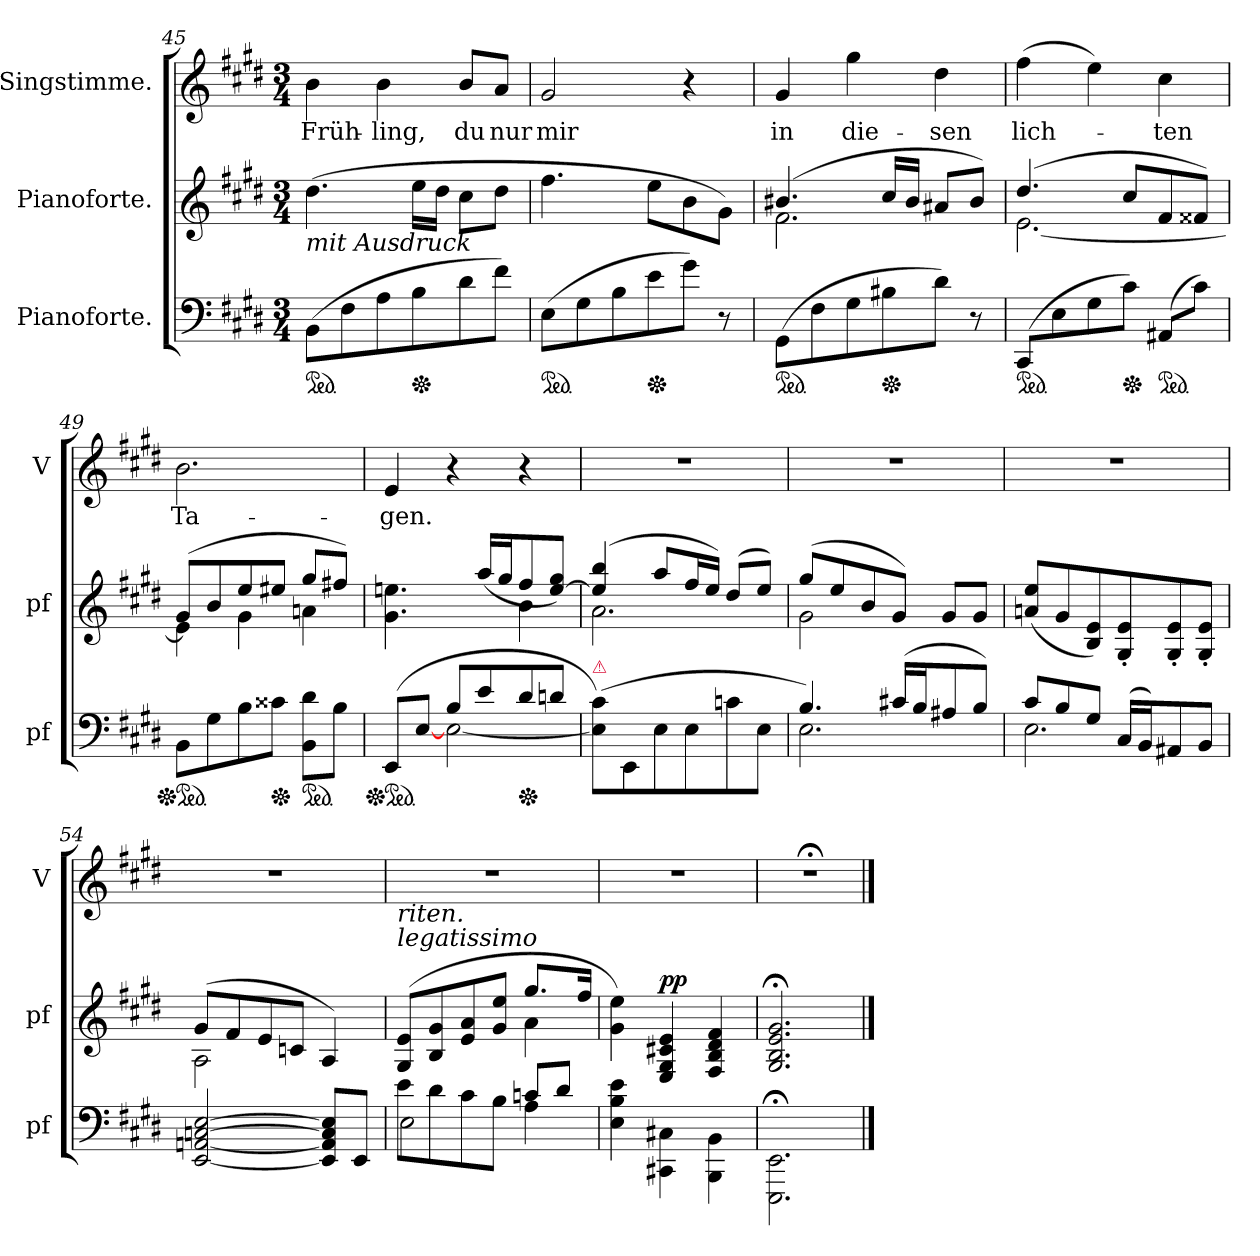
**kern	**kern	**dynam	**kern	**text
*part3	*part2	*part2	*part1	*part1
*staff3	*staff2	*staff2	*staff1	*staff1
*I"Pianoforte.	*I"Pianoforte.	*	*I"Singstimme.	*
*I'pf	*I'pf	*	*I'V	*
*clefF4	*clefG2	*	*clefG2	*
*k[f#c#g#d#]	*k[f#c#g#d#]	*	*k[f#c#g#d#]	*
*E:	*E:	*	*E:	*
*M3/4	*M3/4	*	*M3/4	*
=45	=45	=45	=45	=45
!	!LO:TX:b:i:t=mit Ausdruck	!	!	!
!LO:TX:a:color=crimson:t=⚠	!	!	!	!
*ped	*	*	*	*
(>8BB/L	(4.dd#\	.	4b\	Früh-
8F#\	.	.	.	.
8A\	.	.	4b\	-ling,
*Xped	*	*	*	*
8B\	16ee\LL	.	.	.
.	16dd#\JJ	.	.	.
8d#\	8cc#\L	.	8b/L	du
8f#\J)	8dd#\J	.	8a/J	nur
=46	=46	=46	=46	=46
!LO:TX:a:color=crimson:t=⚠	!	!	!	!
*ped	*	*	*	*
(>8E/L	4.ff#\	.	2g#/	mir
8G#\	.	.	.	.
8B\	.	.	.	.
*Xped	*	*	*	*
8e\	8ee\L	.	.	.
8g#\J)	8b\	.	4r	.
8r	8g#\J)	.	.	.
=47	=47	=47	=47	=47
*	*^	*	*	*
*ped	*	*	*	*	*
(8GG#\L	(4.b#X/	2.f#\	.	4g#/	in
8F#\	.	.	.	.	.
8G#\	.	.	.	4gg#\	die-
*Xped	*	*	*	*	*
8B#X\	16cc#/LL	.	.	.	.
.	16b#/JJ	.	.	.	.
8d#\J)	8a#X/L	.	.	4dd#\	-sen
8r	8b#/J)	.	.	.	.
=48	=48	=48	=48	=48	=48
!LO:TX:a:color=crimson:t=⚠	!	!	!	!	!
*ped	*	*	*	*	*
(>8CC#/L	(4.dd#/	[2.e\	.	(4ff#\	lich-
8E\	.	.	.	.	.
8G#\	.	.	.	4ee\)	.
*Xped	*	*	*	*	*
8c#\J)	8cc#/L	.	.	.	.
!LO:TX:a:color=crimson:t=⚠	!	!	!	!	!
*ped	*	*	*	*	*
(>8AA#X/L	8f#/	.	.	4cc#\	-ten
8c#\J)	8f##X/J)	.	.	.	.
=49	=49	=49	=49	=49	=49
*Xped	*	*	*	*	*
*ped	*	*	*	*	*
8BB\L	(8g#/L	4e\]	.	2.b\	Ta-
8G#\	8b/	.	.	.	.
8B\	8ee/	4g#\	.	.	.
*Xped	*	*	*	*	*
8c##X\J	8ee#X/J	.	.	.	.
*ped	*	*	*	*	*
8BB\ 8d#\L	8gg#/L	4an\	.	.	.
8B\J	8ff#X/J)	.	.	.	.
=50	=50	=50	=50	=50	=50
*^	*	*	*	*	*
!LO:TX:a:color=crimson:t=⚠	!	!	!	!	!	!
*Xped	*	*	*	*	*	*
*ped	*	*	*	*	*	*
(8EE/L	4ryy	4.g#\ 4.een\	2ryy	.	4e/	-gen.
[8E\J	.	.	.	.	.	.
8B/L	[2E\	.	.	.	4r	.
8e/	.	(>16aa/LL	.	.	.	.
.	.	16gg#/J	.	.	.	.
*Xped	*	*	*	*	*	*
8d#/	.	8ff#/	4b\	.	4r	.
8dn/J	.	[8ee/ 8gg#/J)	.	.	.	.
*v	*v	*	*	*	*	*
=51	=51	=51	=51	=51	=51
!LO:TX:a:color=crimson:t=⚠	!	!	!	!	!
(8E]\ 8c#\L)	(4ee]/ 4bb/	2.a\	.	2.r	.
8EE/	.	.	.	.	.
8E\	8aa/L	.	.	.	.
8E\	16ff#/L	.	.	.	.
.	16ee/JJ)	.	.	.	.
8cn\	(>8dd#/L	.	.	.	.
8E\J	8ee/J)	.	.	.	.
=52	=52	=52	=52	=52	=52
*^	*	*	*	*	*
4.B/)	2.E\	(8gg#/L	2g#\	.	2.r	.
.	.	8ee/	.	.	.	.
.	.	8b/	.	.	.	.
(16c#X/LL	.	8g#/J)	.	.	.	.
16B/J	.	.	.	.	.	.
8A#X/	.	8g#/L	4ryy	.	.	.
8B/J)	.	8g#/J	.	.	.	.
*	*	*v	*v	*	*	*
=53	=53	=53	=53	=53	=53
8c#/L	2.E\	(>8an/ 8ee/L	.	2.r	.
8B/	.	8g#/	.	.	.
8G#/J	.	8B/ 8e/)	.	.	.
(<16C#/LL	.	8G#'/ 8e'/	.	.	.
16BB/J)	.	.	.	.	.
8AA#X/	.	8G#'/ 8e'/	.	.	.
8BB/J	.	8G#'/ 8e'/J	.	.	.
*v	*v	*	*	*	*
=54	=54	=54	=54	=54
*	*^	*	*	*
[2EE/ [2AAn/ [2Cn/ [2E/	(8g#/L	2A\	.	2.r	.
.	8f#/	.	.	.	.
.	8e/	.	.	.	.
.	8cn/J	.	.	.	.
8EE]/ 8AA]/ 8C]/ 8E]/L	4A/)	4ryy	.	.	.
8EE/J	.	.	.	.	.
=55	=55	=55	=55	=55	=55
*^	*	*	*	*	*
!	!	!LO:TX:a:i:t=legatissimo	!	!	!	!
!	!	!LO:TX:a:i:t=riten.	!	!	!	!
8e\L	2E\	(8G#/ 8e/L	2ryy	.	2.r	.
8d#\	.	8B/ 8g#/	.	.	.	.
8c#\	.	8e/ 8a/	.	.	.	.
8B\J	.	8g#/ 8ee/J	.	.	.	.
8cn/L	4A\	8.gg#/L	4a\	.	.	.
8d#/J	.	.	.	.	.	.
.	.	16ff#/Jk	.	.	.	.
*v	*v	*	*	*	*	*
*	*v	*v	*	*	*
=56	=56	=56	=56	=56
4E\ 4B\ 4e\	4g#\ 4ee\)	.	2.r	.
!	!	!LO:DY:a	!	!
4CC#X\ 4C#X\	4E/ 4G#/ 4c#X/ 4e/	pp	.	.
4BBB\ 4BB\	4F#/ 4B/ 4d#/ 4f#/	.	.	.
=57	=57	=57	=57	=57
2.EEE;\ 2.EE;\	2.G#;</ 2.B;</ 2.e;</ 2.g#;</	.	2.r;<	.
==	==	==	==	==
*-	*-	*-	*-	*-
